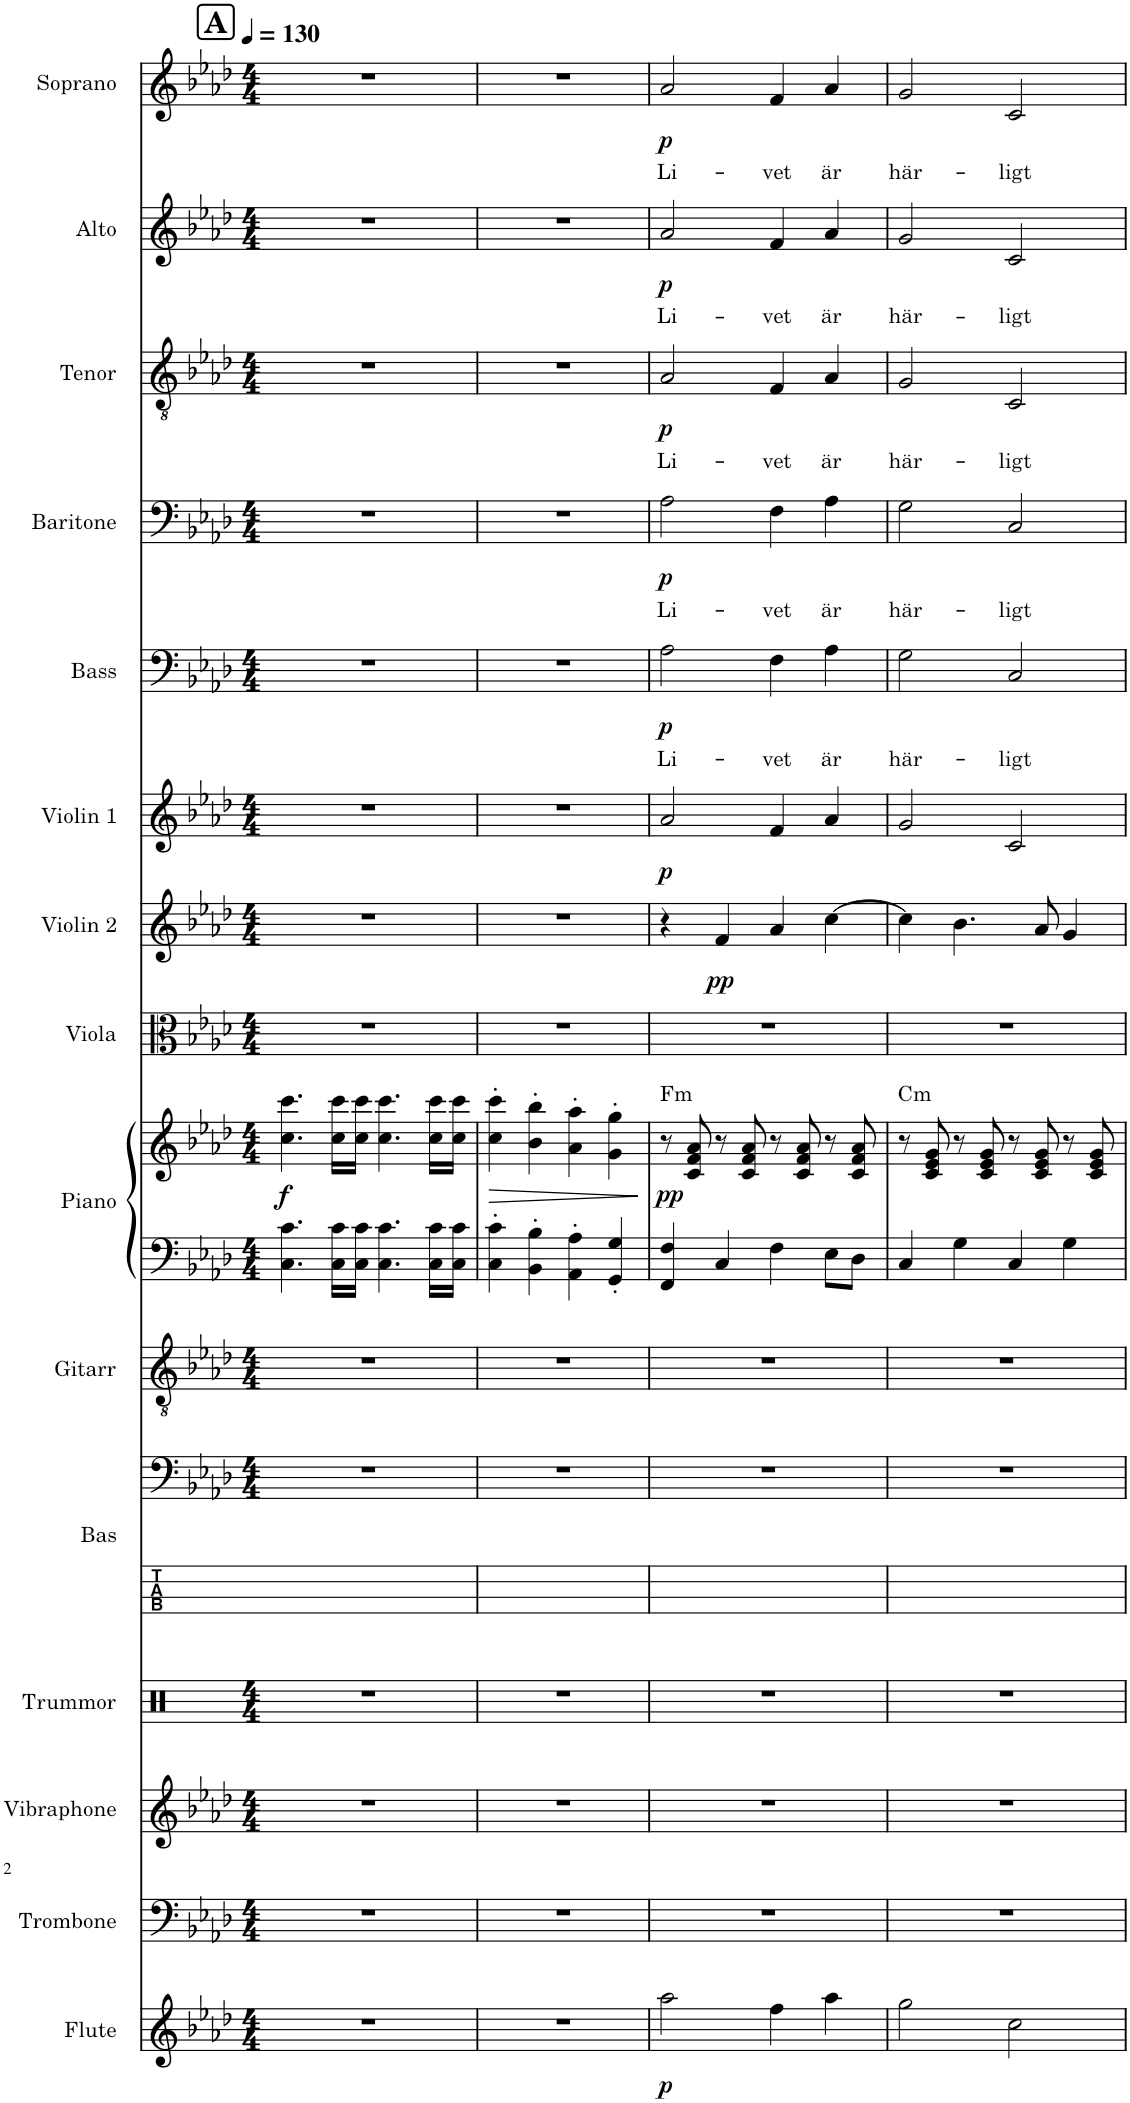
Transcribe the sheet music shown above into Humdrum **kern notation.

**kern	**dynam	**kern	**kern	**kern	**kern	**kern	**kern	**kern	**kern	**dynam	**kern	**kern	**dynam	**kern	**dynam	**kern	**text	**dynam	**kern	**text	**dynam	**kern	**text	**dynam	**kern	**text	**dynam	**kern	**text	**dynam
*part15	*part15	*part14	*part13	*part12	*part11	*part11	*part10	*part9	*part9	*part9	*part8	*part7	*part7	*part6	*part6	*part5	*part5	*part5	*part4	*part4	*part4	*part3	*part3	*part3	*part2	*part2	*part2	*part1	*part1	*part1
*staff17	*staff17	*staff16	*staff15	*staff14	*staff13	*staff12	*staff11	*staff10	*staff9	*staff9/10	*staff8	*staff7	*staff7	*staff6	*staff6	*staff5	*staff5	*staff5	*staff4	*staff4	*staff4	*staff3	*staff3	*staff3	*staff2	*staff2	*staff2	*staff1	*staff1	*staff1
*I"Flute	*	*I"Trombone	*I"Vibraphone	*I"Trummor	*I"Bas	*	*I"Gitarr	*I"Piano	*	*	*I"Viola	*I"Violin 2	*	*I"Violin 1	*	*I"Bass	*	*	*I"Baritone	*	*	*I"Tenor	*	*	*I"Alto	*	*	*I"Soprano	*	*
*I'Fl.	*	*I'Tbn.	*I'Vib.	*I'Tr.	*I'Bas	*	*I'Gtr.	*I'Pno.	*	*	*I'Vla.	*I'V2	*	*I'V1	*	*I'B.	*	*	*I'Bar.	*	*	*I'T.	*	*	*I'A.	*	*	*I'S.	*	*
*	*	*	*	*	*stria4	*	*	*	*	*	*	*	*	*	*	*	*	*	*	*	*	*	*	*	*	*	*	*	*	*
*clefG2	*	*clefF4	*clefG2	*clefX	*	*clefF4	*clefGv2	*clefF4	*clefG2	*	*clefC3	*clefG2	*	*clefG2	*	*clefF4	*	*	*clefF4	*	*	*clefGv2	*	*	*clefG2	*	*	*clefG2	*	*
*	*	*	*	*	*Trd7c12	*Trd7c12	*	*	*	*	*	*	*	*	*	*	*	*	*	*	*	*	*	*	*	*	*	*	*	*
*k[b-e-a-d-]	*	*k[b-e-a-d-]	*k[b-e-a-d-]	*k[]	*k[b-e-a-d-]	*k[b-e-a-d-]	*k[b-e-a-d-]	*k[b-e-a-d-]	*k[b-e-a-d-]	*	*k[b-e-a-d-]	*k[b-e-a-d-]	*	*k[b-e-a-d-]	*	*k[b-e-a-d-]	*	*	*k[b-e-a-d-]	*	*	*k[b-e-a-d-]	*	*	*k[b-e-a-d-]	*	*	*k[b-e-a-d-]	*	*
*M4/4	*	*M4/4	*M4/4	*M4/4	*M4/4	*M4/4	*M4/4	*M4/4	*M4/4	*	*M4/4	*M4/4	*	*M4/4	*	*M4/4	*	*	*M4/4	*	*	*M4/4	*	*	*M4/4	*	*	*M4/4	*	*
*MM130	*	*MM130	*MM130	*MM130	*MM130	*MM130	*MM130	*MM130	*MM130	*	*MM130	*MM130	*	*MM130	*	*MM130	*	*	*MM130	*	*	*MM130	*	*	*MM130	*	*	*MM130	*	*
!!LO:REH:place=s1:a:B:cj:fs=14:t=A
=1	=1	=1	=1	=1	=1	=1	=1	=1	=1	=1	=1	=1	=1	=1	=1	=1	=1	=1	=1	=1	=1	=1	=1	=1	=1	=1	=1	=1	=1	=1
!	!	!	!	!	!	!	!	!	!	!LO:DY:b	!	!	!	!	!	!	!	!	!	!	!	!	!	!	!	!	!	!	!	!
1r	.	1r	1r	1r	1r	1r	1r	4.C\ 4.c\	4.cc\ 4.ccc\	f	1r	1r	.	1r	.	1r	.	.	1r	.	.	1r	.	.	1r	.	.	1r	.	.
.	.	.	.	.	.	.	.	16C\ 16c\LL	16cc\ 16ccc\LL	.	.	.	.	.	.	.	.	.	.	.	.	.	.	.	.	.	.	.	.	.
.	.	.	.	.	.	.	.	16C\ 16c\JJ	16cc\ 16ccc\JJ	.	.	.	.	.	.	.	.	.	.	.	.	.	.	.	.	.	.	.	.	.
.	.	.	.	.	.	.	.	4.C\ 4.c\	4.cc\ 4.ccc\	.	.	.	.	.	.	.	.	.	.	.	.	.	.	.	.	.	.	.	.	.
.	.	.	.	.	.	.	.	16C\ 16c\LL	16cc\ 16ccc\LL	.	.	.	.	.	.	.	.	.	.	.	.	.	.	.	.	.	.	.	.	.
.	.	.	.	.	.	.	.	16C\ 16c\JJ	16cc\ 16ccc\JJ	.	.	.	.	.	.	.	.	.	.	.	.	.	.	.	.	.	.	.	.	.
=2	=2	=2	=2	=2	=2	=2	=2	=2	=2	=2	=2	=2	=2	=2	=2	=2	=2	=2	=2	=2	=2	=2	=2	=2	=2	=2	=2	=2	=2	=2
!	!	!	!	!	!	!	!	!	!	!LO:HP:b	!	!	!	!	!	!	!	!	!	!	!	!	!	!	!	!	!	!	!	!
1r	.	1r	1r	1r	1r	1r	1r	4C\' 4c\'	4cc\' 4ccc\'	>	1r	1r	.	1r	.	1r	.	.	1r	.	.	1r	.	.	1r	.	.	1r	.	.
.	.	.	.	.	.	.	.	4BB-\' 4B-\'	4b-\' 4bb-\'	.	.	.	.	.	.	.	.	.	.	.	.	.	.	.	.	.	.	.	.	.
.	.	.	.	.	.	.	.	4AA-\' 4A-\'	4a-\' 4aa-\'	.	.	.	.	.	.	.	.	.	.	.	.	.	.	.	.	.	.	.	.	.
.	.	.	.	.	.	.	.	4GG/' 4G/'	4g\' 4gg\'	.	.	.	.	.	.	.	.	.	.	.	.	.	.	.	.	.	.	.	.	.
.	.	.	.	.	.	.	.	.	.	]	.	.	.	.	.	.	.	.	.	.	.	.	.	.	.	.	.	.	.	.
=3	=3	=3	=3	=3	=3	=3	=3	=3	=3	=3	=3	=3	=3	=3	=3	=3	=3	=3	=3	=3	=3	=3	=3	=3	=3	=3	=3	=3	=3	=3
!	!	!	!	!	!	!	!	!	!LO:TX:a:t=Fm	!	!	!	!	!	!	!	!	!	!	!	!	!	!	!	!	!	!	!	!	!
!	!LO:DY:b	!	!	!	!	!	!	!	!	!LO:DY:b	!	!	!	!	!LO:DY:b	!	!LO:LY:b	!LO:DY:b	!	!LO:LY:b	!LO:DY:b	!	!LO:LY:b	!LO:DY:b	!	!LO:LY:b	!LO:DY:b	!	!LO:LY:b	!LO:DY:b
2aa-\	p	1r	1r	1r	1r	1r	1r	4FF/ 4F/	8r	pp	1r	4r	.	2a-/	p	2A-\	Li-	p	2A-\	Li-	p	2A-/	Li-	p	2a-/	Li-	p	2a-/	Li-	p
.	.	.	.	.	.	.	.	.	8c/ 8f/ 8a-/	.	.	.	.	.	.	.	.	.	.	.	.	.	.	.	.	.	.	.	.	.
!	!	!	!	!	!	!	!	!	!	!	!	!	!LO:DY:b	!	!	!	!	!	!	!	!	!	!	!	!	!	!	!	!	!
.	.	.	.	.	.	.	.	4C/	8r	.	.	4f/	pp	.	.	.	.	.	.	.	.	.	.	.	.	.	.	.	.	.
.	.	.	.	.	.	.	.	.	8c/ 8f/ 8a-/	.	.	.	.	.	.	.	.	.	.	.	.	.	.	.	.	.	.	.	.	.
!	!	!	!	!	!	!	!	!	!	!	!	!	!	!	!	!	!LO:LY:b	!	!	!LO:LY:b	!	!	!LO:LY:b	!	!	!LO:LY:b	!	!	!LO:LY:b	!
4ff\	.	.	.	.	.	.	.	4F\	8r	.	.	4a-/	.	4f/	.	4F\	-vet	.	4F\	-vet	.	4F/	-vet	.	4f/	-vet	.	4f/	-vet	.
.	.	.	.	.	.	.	.	.	8c/ 8f/ 8a-/	.	.	.	.	.	.	.	.	.	.	.	.	.	.	.	.	.	.	.	.	.
!	!	!	!	!	!	!	!	!	!	!	!	!	!	!	!	!	!LO:LY:b	!	!	!LO:LY:b	!	!	!LO:LY:b	!	!	!LO:LY:b	!	!	!LO:LY:b	!
4aa-\	.	.	.	.	.	.	.	8E-\L	8r	.	.	[4cc\	.	4a-/	.	4A-\	är	.	4A-\	är	.	4A-/	är	.	4a-/	är	.	4a-/	är	.
.	.	.	.	.	.	.	.	8D-\J	8c/ 8f/ 8a-/	.	.	.	.	.	.	.	.	.	.	.	.	.	.	.	.	.	.	.	.	.
=4	=4	=4	=4	=4	=4	=4	=4	=4	=4	=4	=4	=4	=4	=4	=4	=4	=4	=4	=4	=4	=4	=4	=4	=4	=4	=4	=4	=4	=4	=4
!	!	!	!	!	!	!	!	!	!LO:TX:a:t=Cm	!	!	!	!	!	!	!	!	!	!	!	!	!	!	!	!	!	!	!	!	!
!	!	!	!	!	!	!	!	!	!	!	!	!	!	!	!	!	!LO:LY:b	!	!	!LO:LY:b	!	!	!LO:LY:b	!	!	!LO:LY:b	!	!	!LO:LY:b	!
2gg\	.	1r	1r	1r	1r	1r	1r	4C/	8r	.	1r	4cc\]	.	2g/	.	2G\	här-	.	2G\	här-	.	2G/	här-	.	2g/	här-	.	2g/	här-	.
.	.	.	.	.	.	.	.	.	8c/ 8e-/ 8g/	.	.	.	.	.	.	.	.	.	.	.	.	.	.	.	.	.	.	.	.	.
.	.	.	.	.	.	.	.	4G\	8r	.	.	4.b-\	.	.	.	.	.	.	.	.	.	.	.	.	.	.	.	.	.	.
.	.	.	.	.	.	.	.	.	8c/ 8e-/ 8g/	.	.	.	.	.	.	.	.	.	.	.	.	.	.	.	.	.	.	.	.	.
!	!	!	!	!	!	!	!	!	!	!	!	!	!	!	!	!	!LO:LY:b	!	!	!LO:LY:b	!	!	!LO:LY:b	!	!	!LO:LY:b	!	!	!LO:LY:b	!
2cc\	.	.	.	.	.	.	.	4C/	8r	.	.	.	.	2c/	.	2C/	-ligt	.	2C/	-ligt	.	2C/	-ligt	.	2c/	-ligt	.	2c/	-ligt	.
.	.	.	.	.	.	.	.	.	8c/ 8e-/ 8g/	.	.	8a-/	.	.	.	.	.	.	.	.	.	.	.	.	.	.	.	.	.	.
.	.	.	.	.	.	.	.	4G\	8r	.	.	4g/	.	.	.	.	.	.	.	.	.	.	.	.	.	.	.	.	.	.
.	.	.	.	.	.	.	.	.	8c/ 8e-/ 8g/	.	.	.	.	.	.	.	.	.	.	.	.	.	.	.	.	.	.	.	.	.
=	=	=	=	=	=	=	=	=	=	=	=	=	=	=	=	=	=	=	=	=	=	=	=	=	=	=	=	=	=	=
*-	*-	*-	*-	*-	*-	*-	*-	*-	*-	*-	*-	*-	*-	*-	*-	*-	*-	*-	*-	*-	*-	*-	*-	*-	*-	*-	*-	*-	*-	*-
